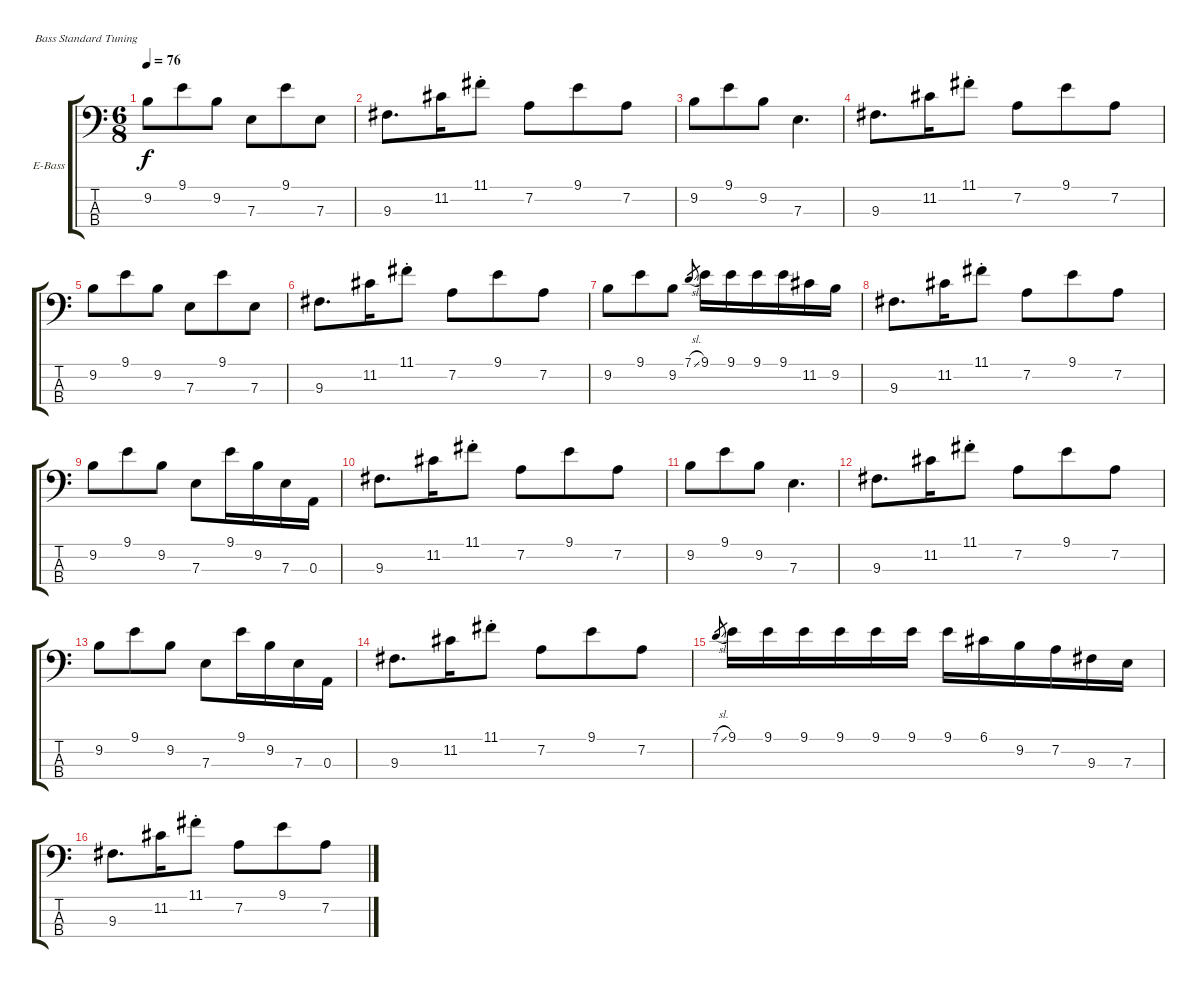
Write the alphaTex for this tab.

\defaultSystemsLayout 4
\bracketExtendMode groupsimilarinstruments
\firstSystemTrackNameOrientation horizontal
\otherSystemsTrackNameOrientation horizontal
\track ("Cliff Burton (Main Bass)" "E-Bass") {instrument electricbassfinger}
\staff {score tabs}
\tuning (G2 D2 A1 E1)
\ts (6 8)
\tempo 76
\clef f4
\ks c
9.2.8{dy f} 9.1.8 9.2.8 7.3.8 9.1.8 7.3.8 |
9.3.8{d} 11.2.16 11.1{st}.8 7.2.8 9.1.8 7.2.8 |
9.2.8 9.1.8 9.2.8 7.3.4{d} |
9.3.8{d} 11.2.16 11.1{st}.8 7.2.8 9.1.8 7.2.8 |
9.2.8 9.1.8 9.2.8 7.3.8 9.1.8 7.3.8 |
9.3.8{d} 11.2.16 11.1{st}.8 7.2.8 9.1.8 7.2.8 |
9.2.8 9.1.8 9.2.8 7.1{sl}.8{gr} 9.1.16 9.1.16 9.1.16 9.1.16 11.2.16 9.2.16 |
9.3.8{d} 11.2.16 11.1{st}.8 7.2.8 9.1.8 7.2.8 |
9.2.8 9.1.8 9.2.8 7.3.8 9.1.16 9.2.16 7.3.16 0.3.16 |
9.3.8{d} 11.2.16 11.1{st}.8 7.2.8 9.1.8 7.2.8 |
9.2.8 9.1.8 9.2.8 7.3.4{d} |
9.3.8{d} 11.2.16 11.1{st}.8 7.2.8 9.1.8 7.2.8 |
9.2.8 9.1.8 9.2.8 7.3.8 9.1.16 9.2.16 7.3.16 0.3.16 |
9.3.8{d} 11.2.16 11.1{st}.8 7.2.8 9.1.8 7.2.8 |
7.1{sl}.8{gr} 9.1.16 9.1.16 9.1.16 9.1.16 9.1.16 9.1.16 9.1.16 6.1.16 9.2.16 7.2.16 9.3.16 7.3.16 |
9.3.8{d} 11.2.16 11.1{st}.8 7.2.8 9.1.8 7.2.8
